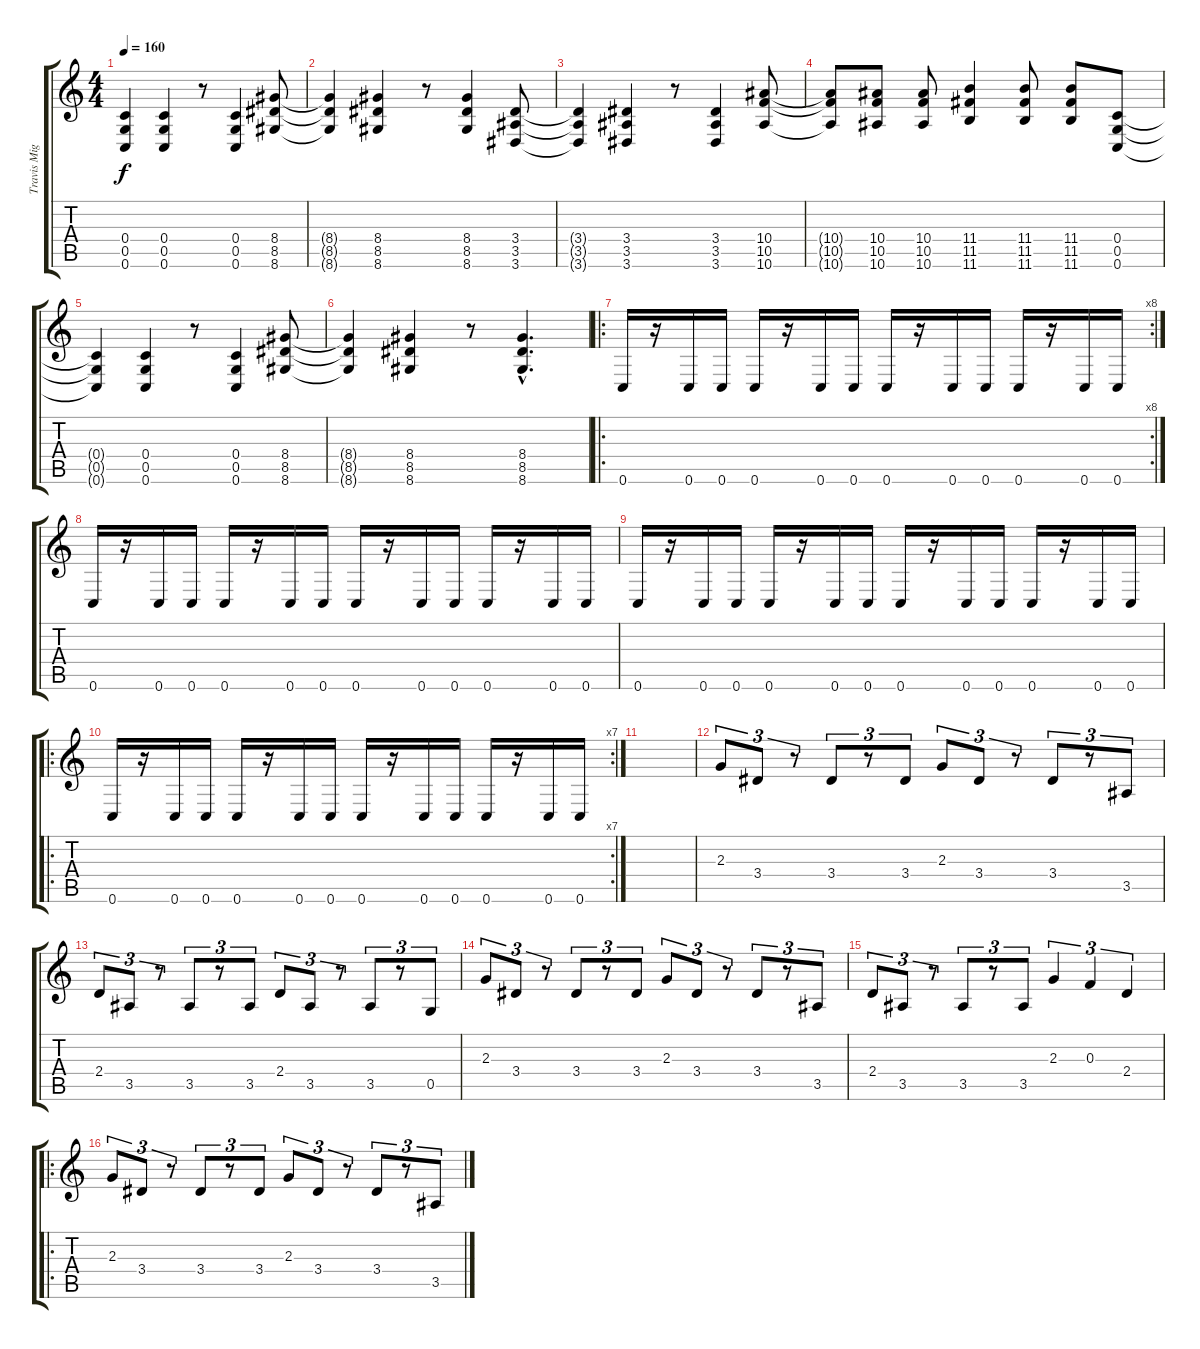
\track ("Travis Miguel" "Travis Mig") {instrument overdrivenguitar}
\staff {score tabs}
\tuning (D4 A3 F3 C3 G2 C2) {hide}
\ts (4 4)
\tempo 160
\clef g2
\ks c
(0.4{t} 0.5{t} 0.6{t}).4{dy f} (0.4 0.5 0.6).4 r.8 (0.4 0.5 0.6).4 (8.4 8.5 8.6).8 |
(8.4{t} 8.5{t} 8.6{t}).4 (8.4 8.5 8.6).4 r.8 (8.4 8.5 8.6).4 (3.4 3.5 3.6).8 |
(3.4{t} 3.5{t} 3.6{t}).4 (3.4 3.5 3.6).4 r.8 (3.4 3.5 3.6).4 (10.4 10.5 10.6).8 |
(10.4{t} 10.5{t} 10.6{t}).8 (10.4 10.5 10.6).8 (10.4 10.5 10.6).8 (11.4 11.5 11.6).4 (11.4 11.5 11.6).8 (11.4 11.5 11.6).8 (0.4 0.5 0.6).8 |
(0.4{t} 0.5{t} 0.6{t}).4 (0.4 0.5 0.6).4 r.8 (0.4 0.5 0.6).4 (8.4 8.5 8.6).8 |
(8.4{t} 8.5{t} 8.6{t}).4 (8.4 8.5 8.6).4 r.8 (8.4{hac} 8.5{hac} 8.6{hac}).4{d} |
\ro
\rc 8
0.6.16 r.16 0.6.16 0.6.16 0.6.16 r.16 0.6.16 0.6.16 0.6.16 r.16 0.6.16 0.6.16 0.6.16 r.16 0.6.16 0.6.16 |
0.6.16 r.16 0.6.16 0.6.16 0.6.16 r.16 0.6.16 0.6.16 0.6.16 r.16 0.6.16 0.6.16 0.6.16 r.16 0.6.16 0.6.16 |
0.6.16 r.16 0.6.16 0.6.16 0.6.16 r.16 0.6.16 0.6.16 0.6.16 r.16 0.6.16 0.6.16 0.6.16 r.16 0.6.16 0.6.16 |
\ro
\rc 7
0.6.16 r.16 0.6.16 0.6.16 0.6.16 r.16 0.6.16 0.6.16 0.6.16 r.16 0.6.16 0.6.16 0.6.16 r.16 0.6.16 0.6.16 |
|
2.3.8{tu (3 2)} 3.4.8{tu (3 2)} r.8{tu (3 2)} 3.4.8{tu (3 2)} r.8{tu (3 2)} 3.4.8{tu (3 2)} 2.3.8{tu (3 2)} 3.4.8{tu (3 2)} r.8{tu (3 2)} 3.4.8{tu (3 2)} r.8{tu (3 2)} 3.5.8{tu (3 2)} |
2.4.8{tu (3 2)} 3.5.8{tu (3 2)} r.8{tu (3 2)} 3.5.8{tu (3 2)} r.8{tu (3 2)} 3.5.8{tu (3 2)} 2.4.8{tu (3 2)} 3.5.8{tu (3 2)} r.8{tu (3 2)} 3.5.8{tu (3 2)} r.8{tu (3 2)} 0.5.8{tu (3 2)} |
2.3.8{tu (3 2)} 3.4.8{tu (3 2)} r.8{tu (3 2)} 3.4.8{tu (3 2)} r.8{tu (3 2)} 3.4.8{tu (3 2)} 2.3.8{tu (3 2)} 3.4.8{tu (3 2)} r.8{tu (3 2)} 3.4.8{tu (3 2)} r.8{tu (3 2)} 3.5.8{tu (3 2)} |
2.4.8{tu (3 2)} 3.5.8{tu (3 2)} r.8{tu (3 2)} 3.5.8{tu (3 2)} r.8{tu (3 2)} 3.5.8{tu (3 2)} 2.3.4{tu (3 2)} 0.3.4{tu (3 2)} 2.4.4{tu (3 2)} |
\ro
2.3.8{tu (3 2)} 3.4.8{tu (3 2)} r.8{tu (3 2)} 3.4.8{tu (3 2)} r.8{tu (3 2)} 3.4.8{tu (3 2)} 2.3.8{tu (3 2)} 3.4.8{tu (3 2)} r.8{tu (3 2)} 3.4.8{tu (3 2)} r.8{tu (3 2)} 3.5.8{tu (3 2)}
